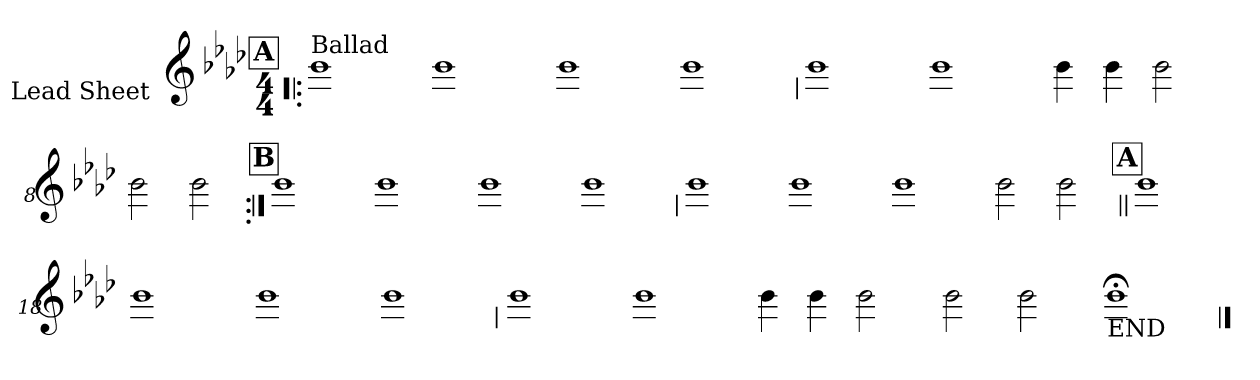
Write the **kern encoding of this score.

**kern
*part1
*staff1
*I"Lead Sheet
*stria0
*clefG2
*k[b-e-a-d-]
*f:
*M4/4
!!LO:REH:place=s1:a:t=A
=1!|:
!LO:TX:a:t=Ballad
1b-
=2-
1b-
=3-
1b-
=4-
1b-
!!LO:LB:g=z
=5
1b-
=6-
1b-
=7-
4b-
4b-
2b-
=8-
2b-
2b-
!!LO:LB:g=z
!!LO:REH:place=s1:a:t=B
=9:|!
1b-
=10-
1b-
=11-
1b-
=12-
1b-
!!LO:LB:g=z
=13
1b-
=14-
1b-
=15-
1b-
=16-
2b-
2b-
!!LO:LB:g=z
!!LO:REH:place=s1:a:t=A
=17||
1b-
=18-
1b-
=19-
1b-
=20-
1b-
!!LO:LB:g=z
=21
1b-
=22-
1b-
=23-
4b-
4b-
2b-
=24-
2b-
2b-
=25-
!LO:TX:b:t=END
1b-;
==
*-
